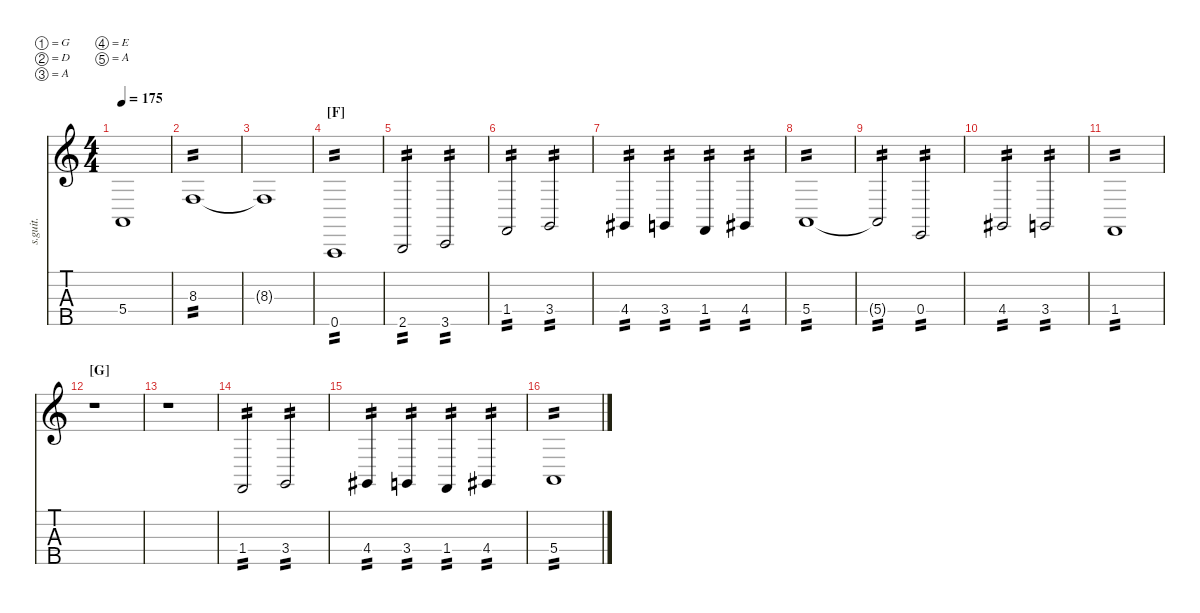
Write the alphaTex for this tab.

\defaultSystemsLayout 4
\hideDynamics
\bracketExtendMode nobrackets
\track ("" "s.guit.") {instrument electricbassfinger}
\staff {score tabs}
\tuning (G2 D2 A1 E1 A0)
\ts (4 4)
\tempo 175
\clef g2
\ks c
5.4{t}.1{dy ff} |
8.3.1{tp 2} |
8.3{t}.1 |
\section ("F" "")
0.5.1{tp 2} |
2.5.2{tp 2} 3.5.2{tp 2} |
1.4.2{tp 2} 3.4.2{tp 2} |
4.4{acc #}.4{tp 2} 3.4.4{tp 2} 1.4.4{tp 2} 4.4{acc #}.4{tp 2} |
5.4.1{tp 2} |
5.4{t}.2{tp 2} 0.4.2{tp 2} |
4.4{acc #}.2{tp 2} 3.4.2{tp 2} |
1.4.1{tp 2} |
\section ("G" "")
r.1 |
r.1 |
1.4.2{tp 2} 3.4.2{tp 2} |
4.4{acc #}.4{tp 2} 3.4.4{tp 2} 1.4.4{tp 2} 4.4{acc #}.4{tp 2} |
5.4.1{tp 2}
